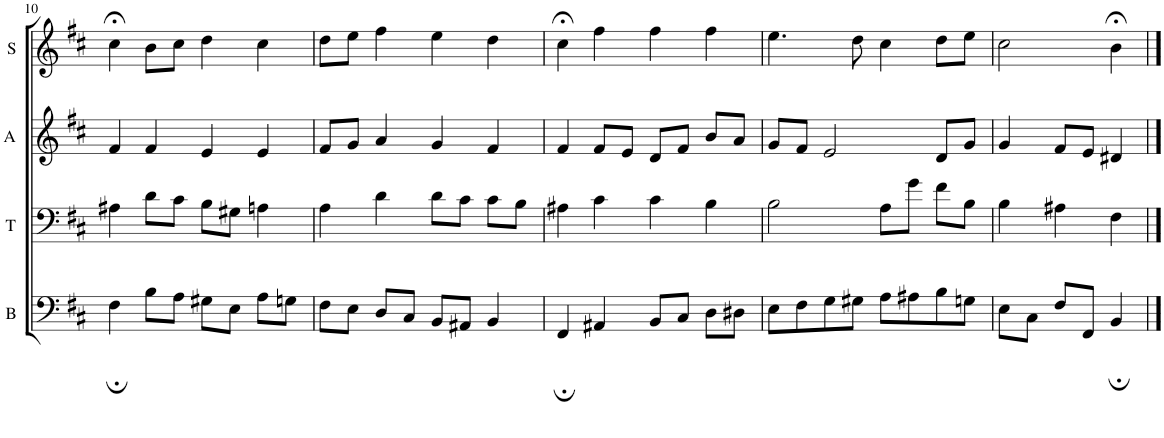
**kern	**kern	**kern	**kern
*part4	*part3	*part2	*part1
*staff4	*staff3	*staff2	*staff1
*I"B	*I"T	*I"A	*I"S
*I'B	*I'T	*I'A	*I'S
!!LO:PB:g=z
*clefF4	*clefF4	*clefG2	*clefG2
*k[f#c#]	*k[f#c#]	*k[f#c#]	*k[f#c#]
*M4/4	*M4/4	*M4/4	*M4/4
=10	=10	=10	=10
4F#;\	4A#X\	4f#/	4cc#;<\
8B\L	8d\L	4f#/	8b\L
8A\J	8c#\J	.	8cc#\J
8G#X\L	8B\L	4e/	4dd\
8E\J	8G#X\J	.	.
8A\L	4An\	4e/	4cc#\
8Gn\J	.	.	.
=11	=11	=11	=11
8F#\L	4A\	8f#/L	8dd\L
8E\J	.	8g/J	8ee\J
8D/L	4d\	4a/	4ff#\
8C#/J	.	.	.
8BB/L	8d\L	4g/	4ee\
8AA#X/J	8c#\J	.	.
4BB/	8c#\L	4f#/	4dd\
.	8B\J	.	.
=12	=12	=12	=12
4FF#;/	4A#X\	4f#/	4cc#;<\
4AA#X/	4c#\	8f#/L	4ff#\
.	.	8e/J	.
8BB/L	4c#\	8d/L	4ff#\
8C#/J	.	8f#/J	.
8D\L	4B\	8b/L	4ff#\
8D#X\J	.	8a/J	.
=13	=13	=13	=13
8E\L	2B\	8g/L	4.ee\
8F#\	.	8f#/J	.
8G\	.	2e/	.
8G#X\J	.	.	8dd\
8A\L	8A\L	.	4cc#\
8A#X\	8g\J	.	.
8B\	8f#\L	8d/L	8dd\L
8Gn\J	8B\J	8g/J	8ee\J
=14	=14	=14	=14
8E\L	4B\	4g/	2cc#\
8C#\J	.	.	.
8F#/L	4A#X\	8f#/L	.
8FF#/J	.	8e/J	.
4BB;/	4F#\	4d#X/	4b;<\
==	==	==	==
*-	*-	*-	*-
